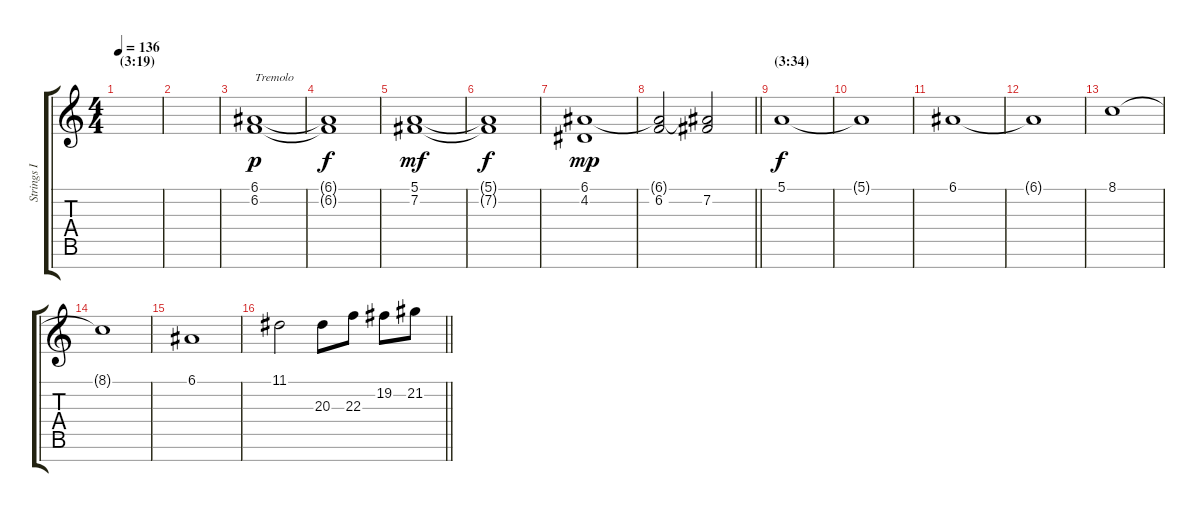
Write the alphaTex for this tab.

\track ("Strings I" "Strings I") {instrument stringensemble1}
\staff {score tabs}
\tuning (E4 B3 G3 D3 A2 E2 B1) {hide}
\ts (4 4)
\section ("" "(3:19)")
\tempo 136
\clef g2
\ks c
|
|
(6.1 6.2).1{txt "Tremolo" dy p instrument tremolostrings} |
(6.1{t} 6.2{t}).1{dy f} |
(5.1 7.2).1{dy mf} |
(5.1{t} 7.2{t}).1{dy f} |
(6.1 4.2).1{dy mp} |
\barLineRight lightlight
(6.1{t} 6.2).2 (6.1{t} 7.2).2 |
\section ("" "(3:34)")
5.1.1{dy f} |
5.1{t}.1 |
6.1.1 |
6.1{t}.1 |
8.1.1 |
8.1{t}.1 |
6.1.1 |
\barLineRight lightlight
11.1.2 20.3.8 22.3.8 19.2.8 21.2.8
